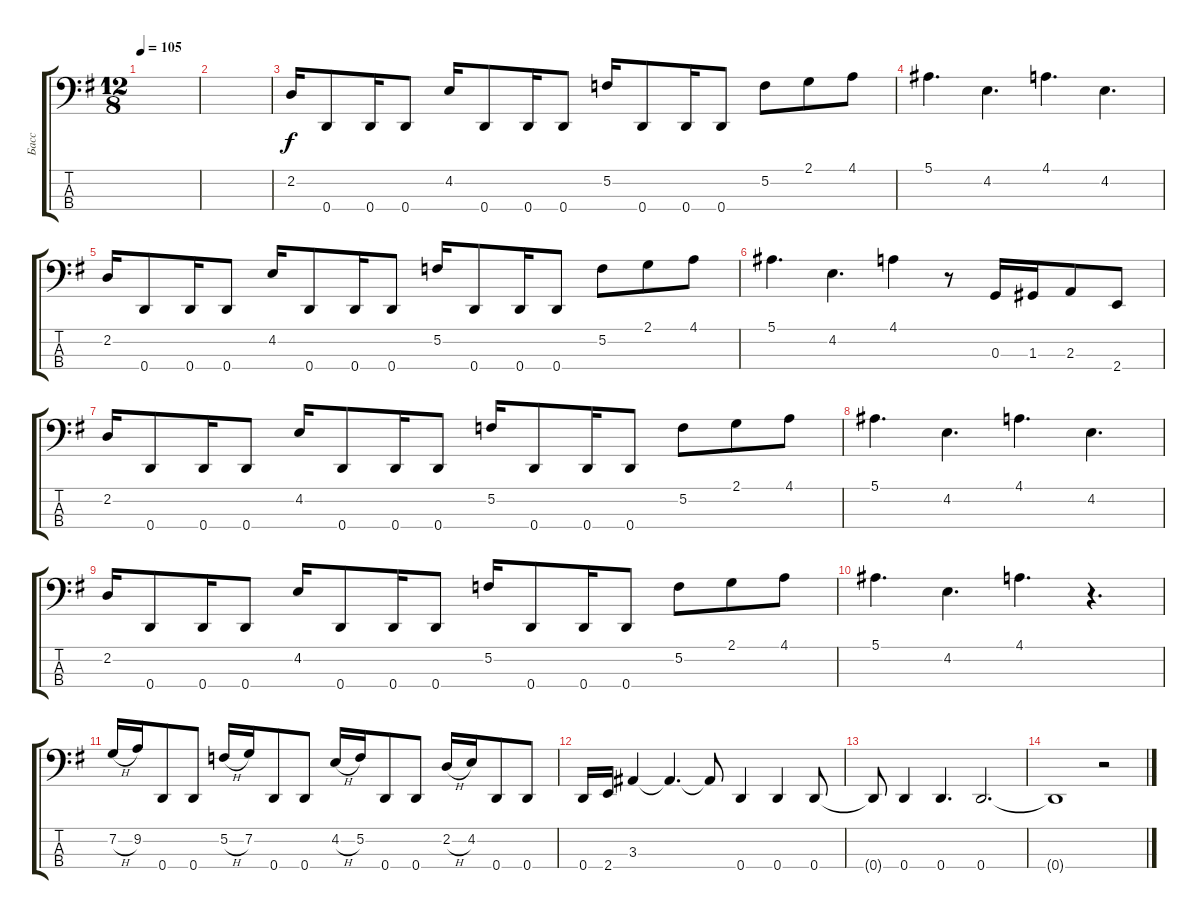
\track ("Басс" "Басс") {instrument electricbassfinger}
\staff {score tabs}
\tuning (F2 C2 G1 D1) {hide}
\ts (12 8)
\tempo 105
\clef f4
\ks eminor
|
|
2.2.16 0.4.8 0.4.16 0.4.8 4.2.16 0.4.8 0.4.16 0.4.8 5.2.16 0.4.8 0.4.16 0.4.8 5.2.8 2.1.8 4.1.8 |
5.1.4{d} 4.2.4{d} 4.1.4{d} 4.2.4{d} |
2.2.16 0.4.8 0.4.16 0.4.8 4.2.16 0.4.8 0.4.16 0.4.8 5.2.16 0.4.8 0.4.16 0.4.8 5.2.8 2.1.8 4.1.8 |
5.1.4{d} 4.2.4{d} 4.1.4 r.8 0.3.16 1.3.16 2.3.8 2.4.8 |
2.2.16 0.4.8 0.4.16 0.4.8 4.2.16 0.4.8 0.4.16 0.4.8 5.2.16 0.4.8 0.4.16 0.4.8 5.2.8 2.1.8 4.1.8 |
5.1.4{d} 4.2.4{d} 4.1.4{d} 4.2.4{d} |
2.2.16 0.4.8 0.4.16 0.4.8 4.2.16 0.4.8 0.4.16 0.4.8 5.2.16 0.4.8 0.4.16 0.4.8 5.2.8 2.1.8 4.1.8 |
5.1.4{d} 4.2.4{d} 4.1.4{d} r.4{d} |
7.2{h}.16 9.2.16 0.4.8 0.4.8 5.2{h}.16 7.2.16 0.4.8 0.4.8 4.2{h}.16 5.2.16 0.4.8 0.4.8 2.2{h}.16 4.2.16 0.4.8 0.4.8 |
0.4.16 2.4.16 3.3.4 3.3{t}.4{d} 3.3{t}.8 0.4.4 0.4.4 0.4.8 |
0.4{t}.8 0.4.4 0.4.4{d} 0.4.2{d} |
0.4{t}.1 r.2
